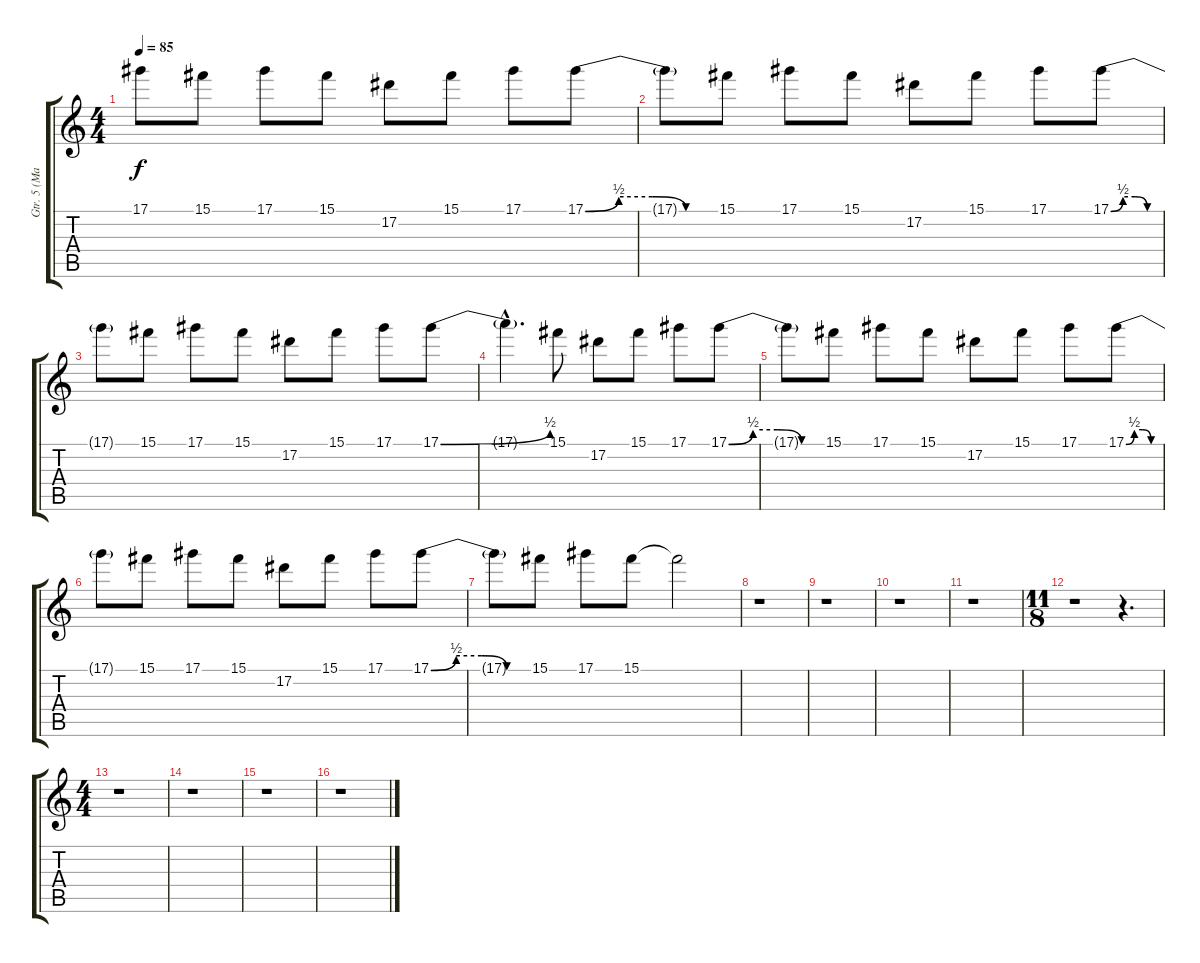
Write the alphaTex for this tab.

\track ("Gtr. 5 (Main Lead)" "Gtr. 5 (Ma") {instrument overdrivenguitar}
\staff {score tabs}
\tuning (Eb4 Bb3 Gb3 Db3 Ab2 Eb2) {hide}
\ts (4 4)
\tempo 85
\clef g2
\ks c
17.1{t}.8{dy f} 15.1.8 17.1.8 15.1.8 17.2.8 15.1.8 17.1.8 17.1{be (custom 0 0 15 2 30 2 45 0 60 0)}.8 |
17.1{t}.8 15.1.8 17.1.8 15.1.8 17.2.8 15.1.8 17.1.8 17.1{be (custom 0 0 15 2 30 2 45 0 60 0)}.8 |
17.1{t}.8 15.1.8 17.1.8 15.1.8 17.2.8 15.1.8 17.1.8 17.1{be (bend 0 0 60 2)}.8 |
17.1{hac t}.4{d} 15.1.8 17.2.8 15.1.8 17.1.8 17.1{be (custom 0 0 15 2 30 2 45 0 60 0)}.8 |
17.1{t}.8 15.1.8 17.1.8 15.1.8 17.2.8 15.1.8 17.1.8 17.1{be (custom 0 0 15 2 30 2 45 0 60 0)}.8 |
17.1{t}.8 15.1.8 17.1.8 15.1.8 17.2.8 15.1.8 17.1.8 17.1{be (custom 0 0 15 2 30 2 45 0 60 0)}.8 |
17.1{t}.8 15.1.8 17.1.8 15.1.8 15.1{t}.2 |
r.1 |
r.1 |
r.1 |
r.1 |
\ts (11 8)
r.1 r.4{d} |
\ts (4 4)
r.1 |
r.1 |
r.1 |
r.1
